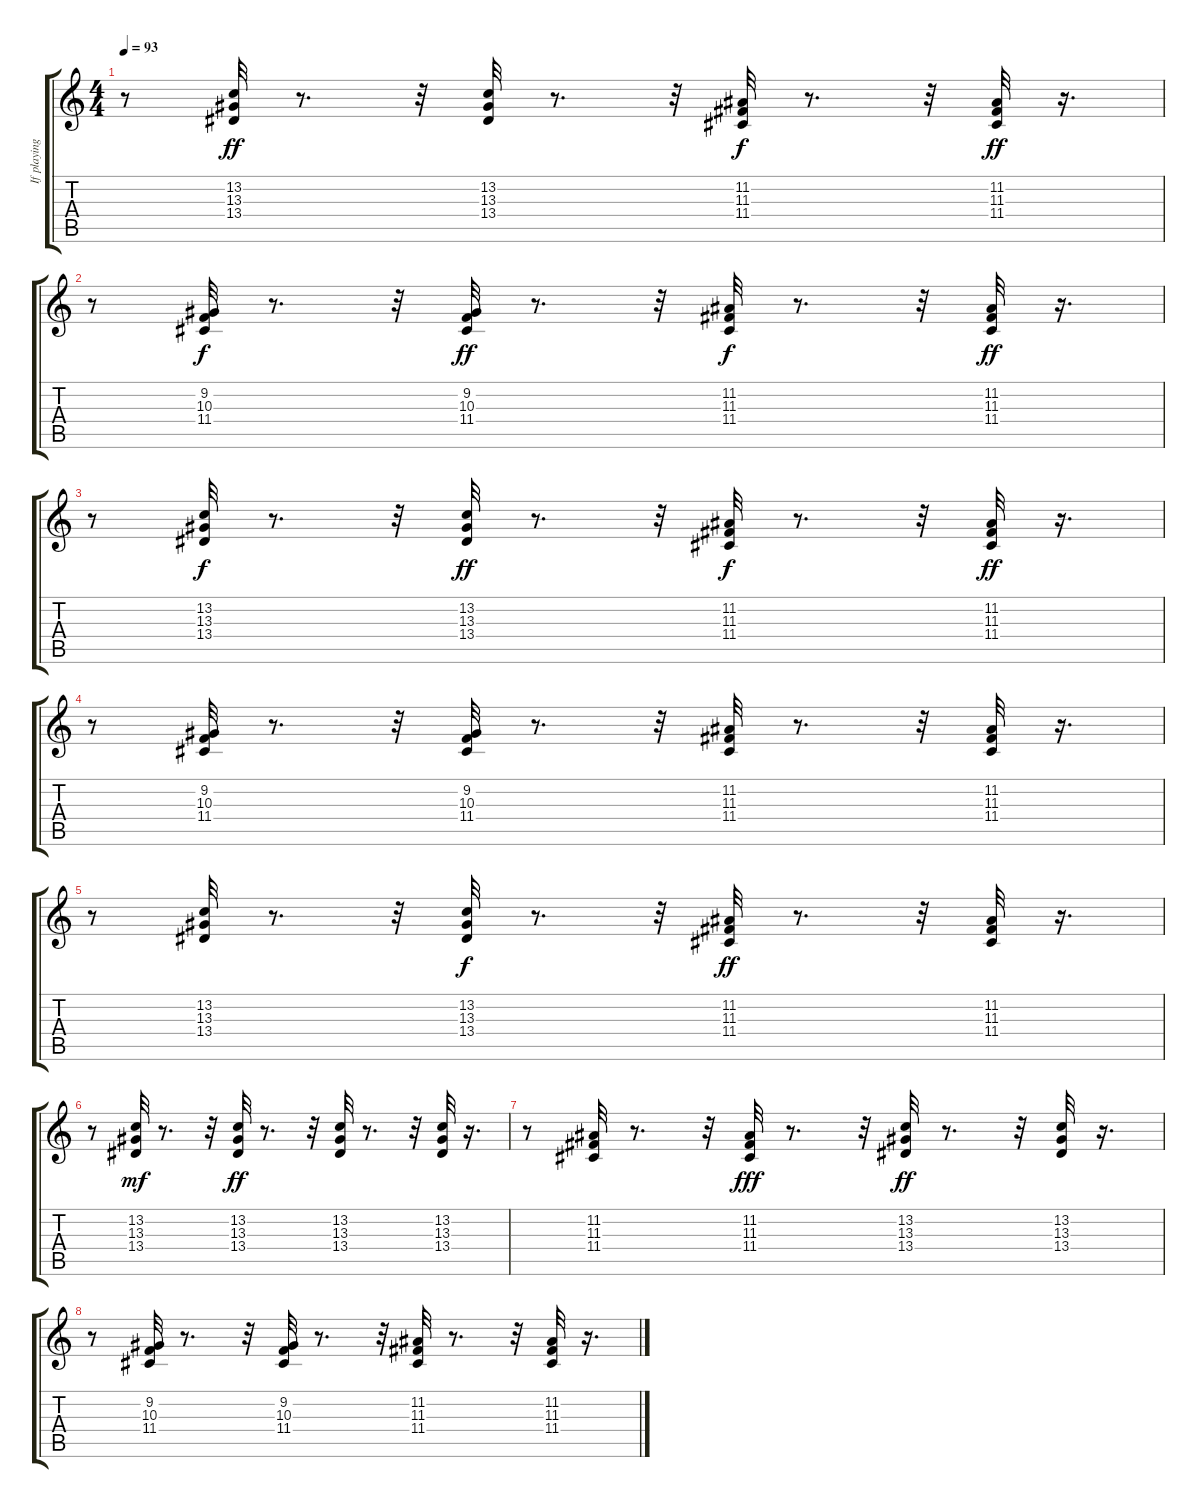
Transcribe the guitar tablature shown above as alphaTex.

\track ("If playing on Awe32 use GS" "If playing") {instrument fx1rain}
\staff {score tabs}
\tuning (E4 B3 G3 D3 A2 E2) {hide}
\ts (4 4)
\tempo 93
\clef g2
\ks c
r.8{dy ff} (13.2 13.3 13.4).32 r.8{d} r.32 (13.2 13.3 13.4).32 r.8{d} r.32 (11.2 11.3 11.4).32{dy f} r.8{d} r.32 (11.2 11.3 11.4).32{dy ff} r.16{d} |
r.8 (9.2 10.3 11.4).32{dy f} r.8{d} r.32 (9.2 10.3 11.4).32{dy ff} r.8{d} r.32 (11.2 11.3 11.4).32{dy f} r.8{d} r.32 (11.2 11.3 11.4).32{dy ff} r.16{d} |
r.8 (13.2 13.3 13.4).32{dy f} r.8{d} r.32 (13.2 13.3 13.4).32{dy ff} r.8{d} r.32 (11.2 11.3 11.4).32{dy f} r.8{d} r.32 (11.2 11.3 11.4).32{dy ff} r.16{d} |
r.8 (9.2 10.3 11.4).32 r.8{d} r.32 (9.2 10.3 11.4).32 r.8{d} r.32 (11.2 11.3 11.4).32 r.8{d} r.32 (11.2 11.3 11.4).32 r.16{d} |
r.8 (13.2 13.3 13.4).32 r.8{d} r.32 (13.2 13.3 13.4).32{dy f} r.8{d} r.32 (11.2 11.3 11.4).32{dy ff} r.8{d} r.32 (11.2 11.3 11.4).32 r.16{d} |
r.8 (13.2 13.3 13.4).32{dy mf} r.8{d} r.32 (13.2 13.3 13.4).32{dy ff} r.8{d} r.32 (13.2 13.3 13.4).32 r.8{d} r.32 (13.2 13.3 13.4).32 r.16{d} |
r.8 (11.2 11.3 11.4).32 r.8{d} r.32 (11.2 11.3 11.4).32{dy fff} r.8{d} r.32 (13.2 13.3 13.4).32{dy ff} r.8{d} r.32 (13.2 13.3 13.4).32 r.16{d} |
r.8 (9.2 10.3 11.4).32 r.8{d} r.32 (9.2 10.3 11.4).32 r.8{d} r.32 (11.2 11.3 11.4).32 r.8{d} r.32 (11.2 11.3 11.4).32 r.16{d}
